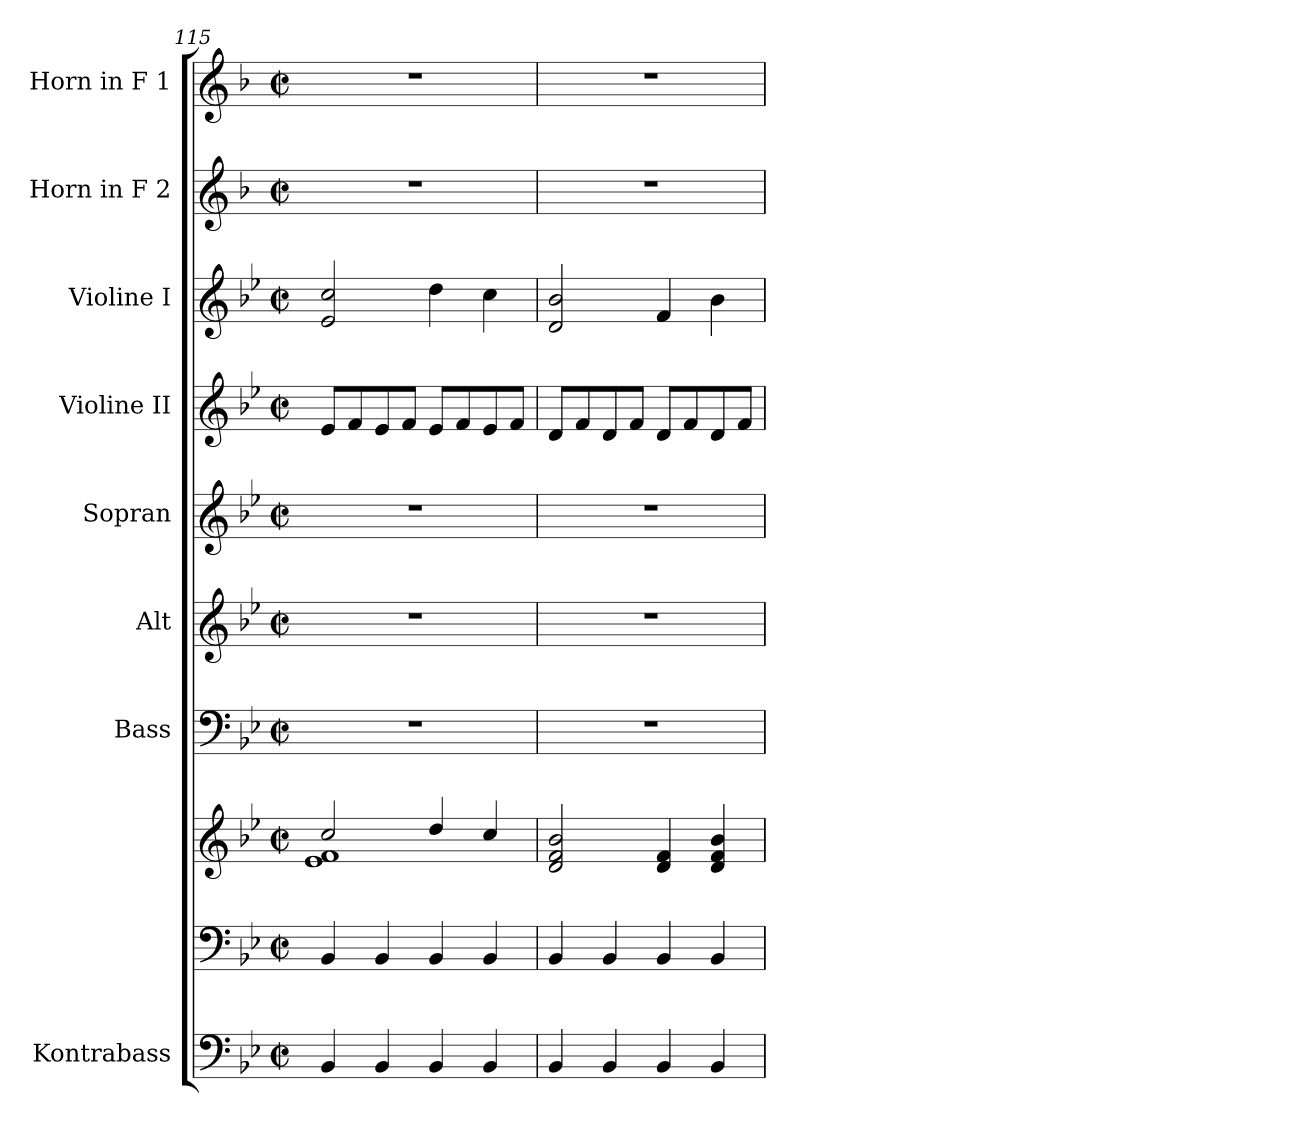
**kern	**kern	**kern	**kern	**kern	**kern	**kern	**kern	**kern	**kern
*part9	*part8	*part8	*part7	*part6	*part5	*part4	*part3	*part2	*part1
*staff10	*staff9	*staff8	*staff7	*staff6	*staff5	*staff4	*staff3	*staff2	*staff1
*I"Kontrabass	*	*	*I"Bass	*I"Alt	*I"Sopran	*I"Violine II	*I"Violine I	*I"Horn in F 2	*I"Horn in F 1
*I'Kb.	*	*	*I'B.	*I'A.	*I'S.	*I'Vl. II	*I'Vl. I	*	*
!!LO:PB:g=z
*clefF4	*clefF4	*clefG2	*clefF4	*clefG2	*clefG2	*clefG2	*clefG2	*clefG2	*clefG2
*ITrd7c12	*	*	*	*	*	*	*	*ITrd4c7	*ITrd4c7
*k[b-e-]	*k[b-e-]	*k[b-e-]	*k[b-e-]	*k[b-e-]	*k[b-e-]	*k[b-e-]	*k[b-e-]	*k[b-e-]	*k[b-e-]
*B-:	*B-:	*B-:	*B-:	*B-:	*B-:	*B-:	*B-:	*B-:	*B-:
*M2/2	*M2/2	*M2/2	*M2/2	*M2/2	*M2/2	*M2/2	*M2/2	*M2/2	*M2/2
*met(c|)	*met(c|)	*met(c|)	*met(c|)	*met(c|)	*met(c|)	*met(c|)	*met(c|)	*met(c|)	*met(c|)
=115	=115	=115	=115	=115	=115	=115	=115	=115	=115
*	*	*^	*	*	*	*	*	*	*
4BBB-/	4BB-/	2cc/	1e- 1f	1r	1r	1r	8e-/L	2e-/ 2cc/	1r	1r
.	.	.	.	.	.	.	8f/	.	.	.
4BBB-/	4BB-/	.	.	.	.	.	8e-/	.	.	.
.	.	.	.	.	.	.	8f/J	.	.	.
4BBB-/	4BB-/	4dd/	.	.	.	.	8e-/L	4dd\	.	.
.	.	.	.	.	.	.	8f/	.	.	.
4BBB-/	4BB-/	4cc/	.	.	.	.	8e-/	4cc\	.	.
.	.	.	.	.	.	.	8f/J	.	.	.
*	*	*v	*v	*	*	*	*	*	*	*
=116	=116	=116	=116	=116	=116	=116	=116	=116	=116
4BBB-/	4BB-/	2d/ 2f/ 2b-/	1r	1r	1r	8d/L	2d/ 2b-/	1r	1r
.	.	.	.	.	.	8f/	.	.	.
4BBB-/	4BB-/	.	.	.	.	8d/	.	.	.
.	.	.	.	.	.	8f/J	.	.	.
4BBB-/	4BB-/	4d/ 4f/	.	.	.	8d/L	4f/	.	.
.	.	.	.	.	.	8f/	.	.	.
4BBB-/	4BB-/	4d/ 4f/ 4b-/	.	.	.	8d/	4b-\	.	.
.	.	.	.	.	.	8f/J	.	.	.
=	=	=	=	=	=	=	=	=	=
*-	*-	*-	*-	*-	*-	*-	*-	*-	*-
